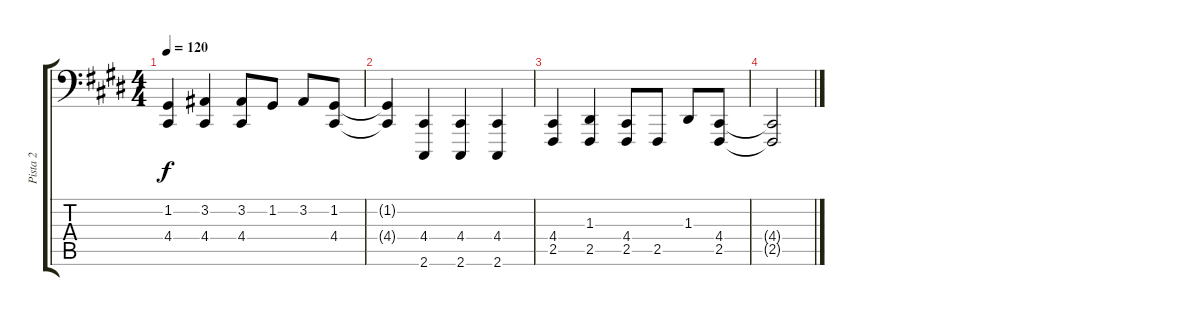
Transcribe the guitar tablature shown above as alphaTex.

\track ("Pista 2" "Pista 2") {mute instrument acousticgrandpiano}
\staff {score tabs}
\tuning (C3 G2 D2 A1 E1 B0) {hide}
\ts (4 4)
\tempo 120
\clef f4
\ks e
(1.2 4.4).4{dy f} (3.2 4.4).4 (3.2 4.4).8 1.2.8 3.2.8 (1.2 4.4).8 |
(1.2{t} 4.4{t}).4 (4.4 2.6).4 (4.4 2.6).4 (4.4 2.6).4 |
(4.4 2.5).4 (1.3 2.5).4 (4.4 2.5).8 2.5.8 1.3.8 (4.4 2.5).8 |
(4.4{t} 2.5{t}).2
